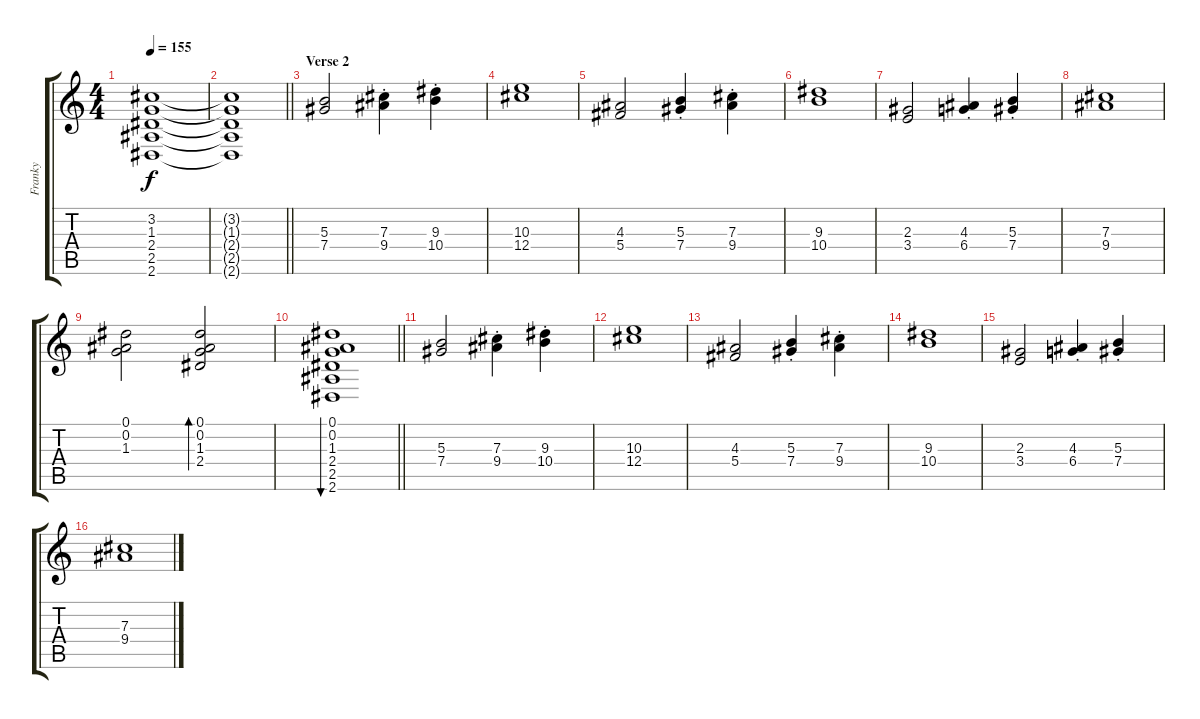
\track ("Franky" "Franky") {instrument distortionguitar}
\staff {score tabs}
\tuning (Eb4 Bb3 Gb3 Db3 Ab2 Db2) {hide}
\ts (4 4)
\tempo 155
\clef g2
\ks c
(3.2 1.3 2.4 2.5 2.6).1{dy f} |
\barLineRight lightlight
(3.2{t} 1.3{t} 2.4{t} 2.5{t} 2.6{t}).1 |
\section ("" "Verse 2")
(5.3 7.4).2{instrument electricguitarjazz} (7.3{st} 9.4{st}).4 (9.3{st} 10.4{st}).4 |
(10.3 12.4).1 |
(4.3 5.4).2 (5.3{st} 7.4{st}).4 (7.3{st} 9.4{st}).4 |
(9.3 10.4).1 |
(2.3 3.4).2 (4.3{st} 6.4{st}).4 (5.3{st} 7.4{st}).4 |
(7.3 9.4).1 |
(0.1 0.2 1.3).2 (0.1 0.2 1.3 2.4).2{bd 240} |
\barLineRight lightlight
(0.1 0.2 1.3 2.4 2.5 2.6).1{bu 480} |
(5.3 7.4).2{instrument electricguitarjazz} (7.3{st} 9.4{st}).4 (9.3{st} 10.4{st}).4 |
(10.3 12.4).1 |
(4.3 5.4).2 (5.3{st} 7.4{st}).4 (7.3{st} 9.4{st}).4 |
(9.3 10.4).1 |
(2.3 3.4).2 (4.3{st} 6.4{st}).4 (5.3{st} 7.4{st}).4 |
(7.3 9.4).1
